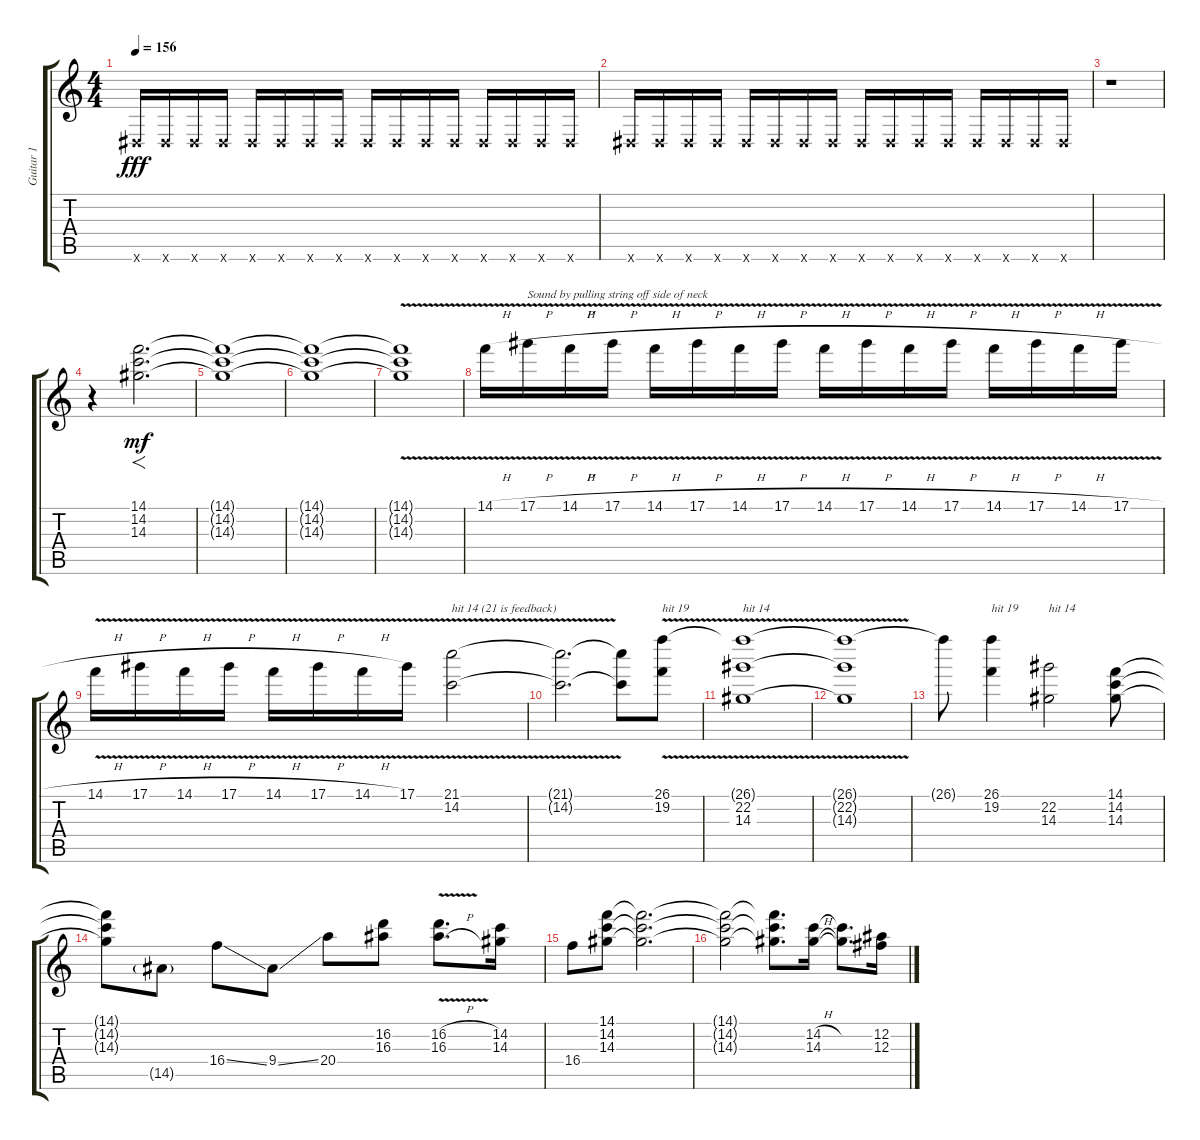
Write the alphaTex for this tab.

\track ("Guitar 1" "Guitar 1") {instrument distortionguitar}
\staff {score tabs}
\tuning (Eb4 Bb3 Gb3 Db3 Ab2 Eb2) {hide}
\ts (4 4)
\tempo 156
\clef g2
\ks c
0.6{x}.16{dy fff instrument distortionguitar} 0.6{x}.16 0.6{x}.16 0.6{x}.16 0.6{x}.16 0.6{x}.16 0.6{x}.16 0.6{x}.16 0.6{x}.16 0.6{x}.16 0.6{x}.16 0.6{x}.16 0.6{x}.16 0.6{x}.16 0.6{x}.16 0.6{x}.16 |
0.6{x}.16 0.6{x}.16 0.6{x}.16 0.6{x}.16 0.6{x}.16 0.6{x}.16 0.6{x}.16 0.6{x}.16 0.6{x}.16 0.6{x}.16 0.6{x}.16 0.6{x}.16 0.6{x}.16 0.6{x}.16 0.6{x}.16 0.6{x}.16 |
r.1 |
r.4 (14.1 14.2 14.3).2{f d dy mf} |
(14.1{t} 14.2{t} 14.3{t}).1 |
(14.1{t} 14.2{t} 14.3{t}).1 |
(14.1{v t} 14.2{v t} 14.3{v t}).1 |
14.1{v h}.16 17.1{v h}.16{txt "Sound by pulling string off side of neck"} 14.1{v h}.16 17.1{v h}.16 14.1{v h}.16 17.1{v h}.16 14.1{v h}.16 17.1{v h}.16 14.1{v h}.16 17.1{v h}.16 14.1{v h}.16 17.1{v h}.16 14.1{v h}.16 17.1{v h}.16 14.1{v h}.16 17.1{v h}.16 |
14.1{v h}.16 17.1{v h}.16 14.1{v h}.16 17.1{v h}.16 14.1{v h}.16 17.1{v h}.16 14.1{v h}.16 17.1{v}.16 (21.1{v} 14.2{v}).2{txt "hit 14 (21 is feedback)"} |
(21.1{t} 14.2{t}).2{d} (21.1{t} 14.2{t}).8 (26.1{v} 19.2{v}).8{txt "hit 19"} |
(26.1{v t} 22.2{v} 14.3{v}).1{txt "hit 14"} |
(26.1{t} 22.2{t} 14.3{t}).1 |
26.1{t}.8 (26.1 19.2).4{txt "hit 19"} (22.2 14.3).2{txt "hit 14"} (14.1 14.2 14.3).8 |
(14.1{t} 14.2{t} 14.3{t}).8 14.5{g}.8 16.4{ss}.8 9.4{ss}.8 20.4.8 (16.2 16.3).8 (16.2{v h} 16.3{v h}).8{d} (14.2 14.3).16 |
16.4.8 (14.1 14.2 14.3).8 (14.1{t} 14.2{t} 14.3{t}).2{d} |
(14.1{t} 14.2{t} 14.3{t}).2 (14.1{t} 14.2{t} 14.3{t}).8{d} (14.2{h} 14.3{h}).16 (14.2{t} 14.3{t}).8{d} (12.2 12.3).16
